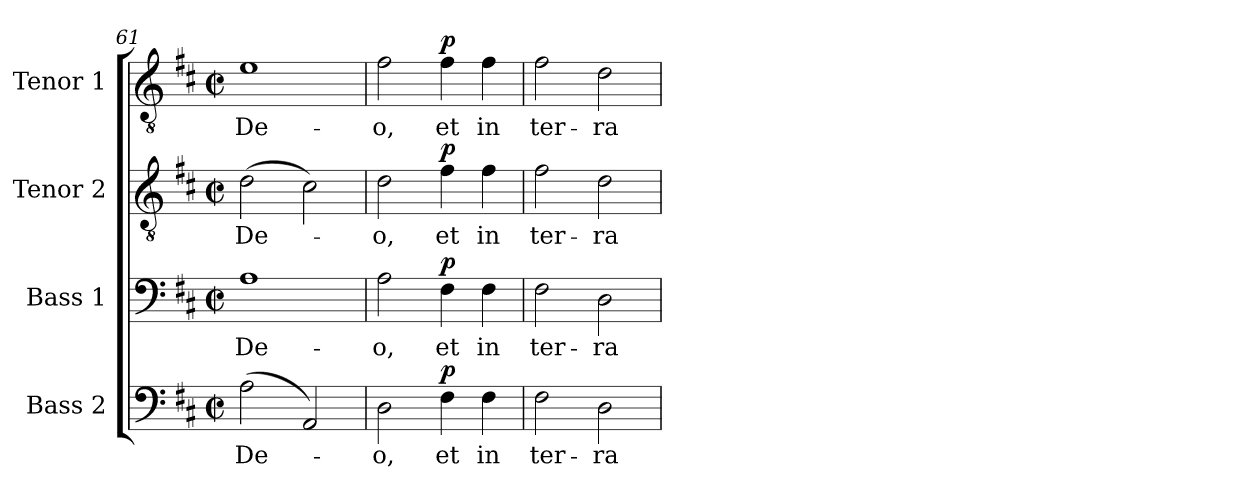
**kern	**text	**dynam	**kern	**text	**dynam	**kern	**text	**dynam	**kern	**text	**dynam
*part4	*part4	*part4	*part3	*part3	*part3	*part2	*part2	*part2	*part1	*part1	*part1
*staff4	*staff4	*staff4	*staff3	*staff3	*staff3	*staff2	*staff2	*staff2	*staff1	*staff1	*staff1
*I"Bass 2	*	*	*I"Bass 1	*	*	*I"Tenor 2	*	*	*I"Tenor 1	*	*
*I'B. 2	*	*	*I'B. 1	*	*	*I'T. 2	*	*	*I'T. 1	*	*
*clefF4	*	*	*clefF4	*	*	*clefGv2	*	*	*clefGv2	*	*
*k[f#c#]	*	*	*k[f#c#]	*	*	*k[f#c#]	*	*	*k[f#c#]	*	*
*D:	*	*	*D:	*	*	*D:	*	*	*D:	*	*
*M2/2	*	*	*M2/2	*	*	*M2/2	*	*	*M2/2	*	*
*met(c|)	*	*	*met(c|)	*	*	*met(c|)	*	*	*met(c|)	*	*
=61	=61	=61	=61	=61	=61	=61	=61	=61	=61	=61	=61
!	!LO:LY:b	!	!	!LO:LY:b	!	!	!LO:LY:b	!	!	!LO:LY:b	!
(>2A\	De-	.	1A	De-	.	(>2d\	De-	.	1e	De-	.
2AA/)	.	.	.	.	.	2c#\)	.	.	.	.	.
=62	=62	=62	=62	=62	=62	=62	=62	=62	=62	=62	=62
!	!LO:LY:b	!	!	!LO:LY:b	!	!	!LO:LY:b	!	!	!LO:LY:b	!
2D\	-o,	.	2A\	-o,	.	2d\	-o,	.	2f#\	-o,	.
!	!LO:LY:b	!LO:DY:a	!	!LO:LY:b	!LO:DY:a	!	!LO:LY:b	!LO:DY:a	!	!LO:LY:b	!LO:DY:a
4F#\	et	p	4F#\	et	p	4f#\	et	p	4f#\	et	p
!	!LO:LY:b	!	!	!LO:LY:b	!	!	!LO:LY:b	!	!	!LO:LY:b	!
4F#\	in	.	4F#\	in	.	4f#\	in	.	4f#\	in	.
=63	=63	=63	=63	=63	=63	=63	=63	=63	=63	=63	=63
!	!LO:LY:b	!	!	!LO:LY:b	!	!	!LO:LY:b	!	!	!LO:LY:b	!
2F#\	ter-	.	2F#\	ter-	.	2f#\	ter-	.	2f#\	ter-	.
!	!LO:LY:b	!	!	!LO:LY:b	!	!	!LO:LY:b	!	!	!LO:LY:b	!
2D\	-ra	.	2D\	-ra	.	2d\	-ra	.	2d\	-ra	.
=	=	=	=	=	=	=	=	=	=	=	=
*-	*-	*-	*-	*-	*-	*-	*-	*-	*-	*-	*-
